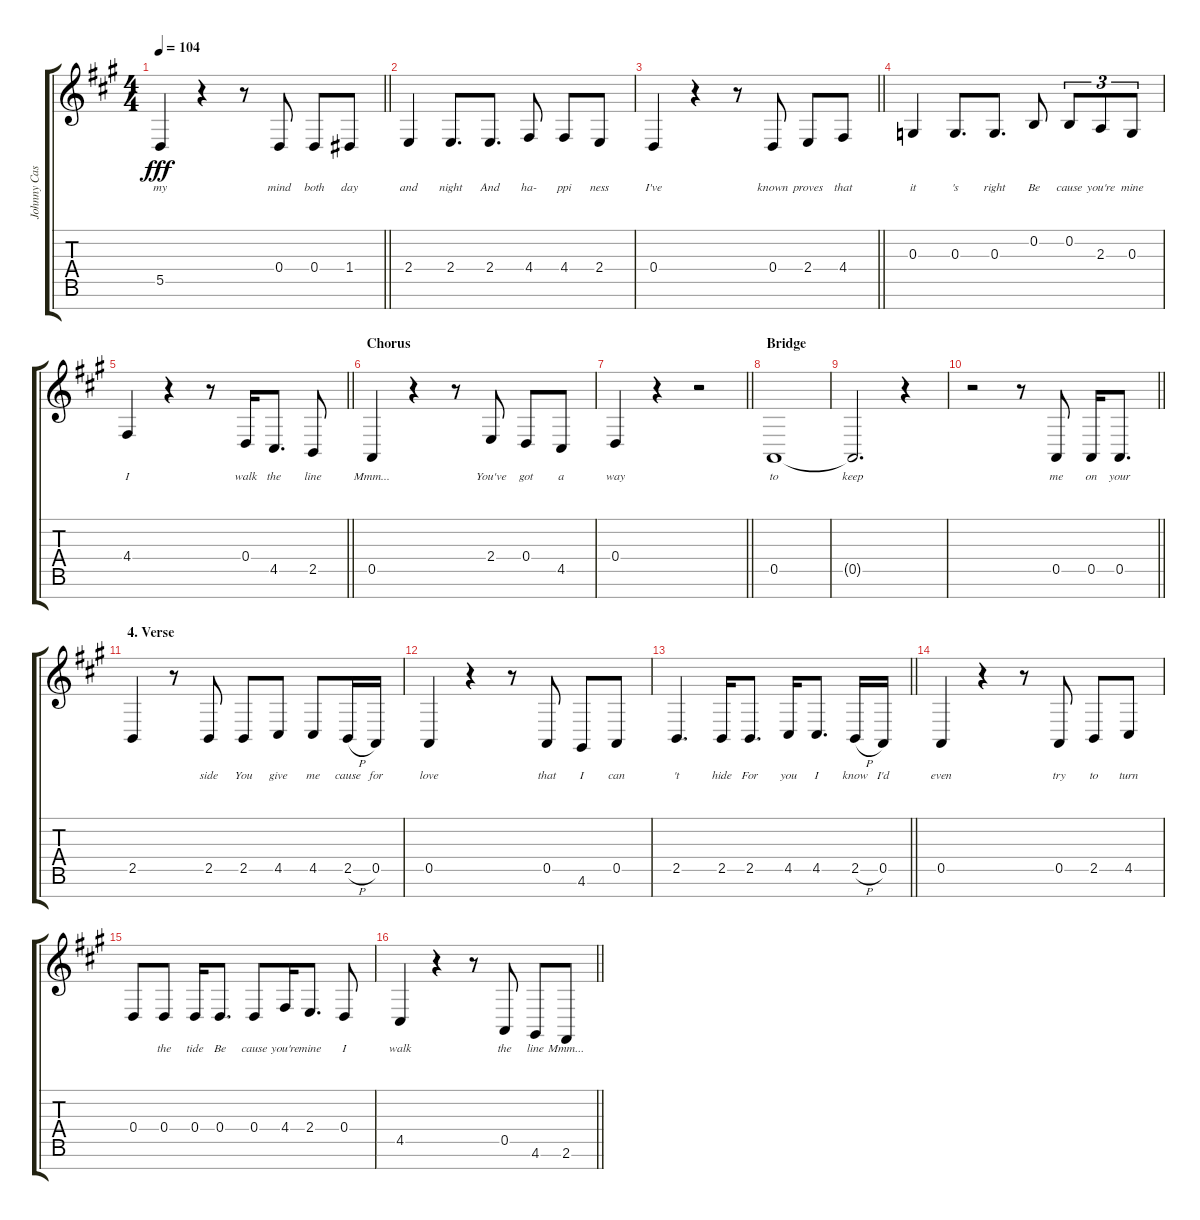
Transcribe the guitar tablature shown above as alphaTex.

\track ("Johnny Cash (Vocals)" "Johnny Cas") {mute instrument altosax}
\staff {score tabs}
\tuning (E4 B3 G3 D3 A2 E2 B1) {hide}
\ts (4 4)
\tempo 104
\clef g2
\barLineRight lightlight
\ks a
5.5.4{lyrics (0 "my") lyrics (1 "") lyrics (2 "") lyrics (3 "") lyrics (4 "") dy fff} r.4 r.8 0.4.8{lyrics (0 "mind") lyrics (1 "") lyrics (2 "") lyrics (3 "") lyrics (4 "")} 0.4.8{lyrics (0 "both") lyrics (1 "") lyrics (2 "") lyrics (3 "") lyrics (4 "")} 1.4.8{lyrics (0 "day") lyrics (1 "") lyrics (2 "") lyrics (3 "") lyrics (4 "")} |
2.4.4{lyrics (0 "and") lyrics (1 "") lyrics (2 "") lyrics (3 "") lyrics (4 "")} 2.4.8{d lyrics (0 "night") lyrics (1 "") lyrics (2 "") lyrics (3 "") lyrics (4 "")} 2.4.8{d lyrics (0 "And") lyrics (1 "") lyrics (2 "") lyrics (3 "") lyrics (4 "")} 4.4.8{lyrics (0 "ha-") lyrics (1 "") lyrics (2 "") lyrics (3 "") lyrics (4 "")} 4.4.8{lyrics (0 "ppi") lyrics (1 "") lyrics (2 "") lyrics (3 "") lyrics (4 "")} 2.4.8{lyrics (0 "ness") lyrics (1 "") lyrics (2 "") lyrics (3 "") lyrics (4 "")} |
\barLineRight lightlight
0.4.4{lyrics (0 "I've") lyrics (1 "") lyrics (2 "") lyrics (3 "") lyrics (4 "")} r.4 r.8 0.4.8{lyrics (0 "known") lyrics (1 "") lyrics (2 "") lyrics (3 "") lyrics (4 "")} 2.4.8{lyrics (0 "proves") lyrics (1 "") lyrics (2 "") lyrics (3 "") lyrics (4 "")} 4.4.8{lyrics (0 "that") lyrics (1 "") lyrics (2 "") lyrics (3 "") lyrics (4 "")} |
0.3.4{lyrics (0 "it") lyrics (1 "") lyrics (2 "") lyrics (3 "") lyrics (4 "")} 0.3.8{d lyrics (0 "'s") lyrics (1 "") lyrics (2 "") lyrics (3 "") lyrics (4 "")} 0.3.8{d lyrics (0 "right") lyrics (1 "") lyrics (2 "") lyrics (3 "") lyrics (4 "")} 0.2.8{lyrics (0 "Be") lyrics (1 "") lyrics (2 "") lyrics (3 "") lyrics (4 "")} 0.2.8{tu (3 2) lyrics (0 "cause") lyrics (1 "") lyrics (2 "") lyrics (3 "") lyrics (4 "")} 2.3.8{tu (3 2) lyrics (0 "you're") lyrics (1 "") lyrics (2 "") lyrics (3 "") lyrics (4 "")} 0.3.8{tu (3 2) lyrics (0 "mine") lyrics (1 "") lyrics (2 "") lyrics (3 "") lyrics (4 "")} |
\barLineRight lightlight
4.4.4{lyrics (0 "I") lyrics (1 "") lyrics (2 "") lyrics (3 "") lyrics (4 "")} r.4 r.8 0.4.16{lyrics (0 "walk") lyrics (1 "") lyrics (2 "") lyrics (3 "") lyrics (4 "")} 4.5.8{d lyrics (0 "the") lyrics (1 "") lyrics (2 "") lyrics (3 "") lyrics (4 "")} 2.5.8{lyrics (0 "line") lyrics (1 "") lyrics (2 "") lyrics (3 "") lyrics (4 "")} |
\section ("" "Chorus")
0.5.4{lyrics (0 "Mmm...") lyrics (1 "") lyrics (2 "") lyrics (3 "") lyrics (4 "")} r.4 r.8 2.4.8{lyrics (0 "You've") lyrics (1 "") lyrics (2 "") lyrics (3 "") lyrics (4 "")} 0.4.8{lyrics (0 "got") lyrics (1 "") lyrics (2 "") lyrics (3 "") lyrics (4 "")} 4.5.8{lyrics (0 "a") lyrics (1 "") lyrics (2 "") lyrics (3 "") lyrics (4 "")} |
\barLineRight lightlight
0.4.4{lyrics (0 "way") lyrics (1 "") lyrics (2 "") lyrics (3 "") lyrics (4 "")} r.4 r.2 |
\section ("" "Bridge")
0.5.1{lyrics (0 "to") lyrics (1 "") lyrics (2 "") lyrics (3 "") lyrics (4 "")} |
0.5{t}.2{d lyrics (0 "keep") lyrics (1 "") lyrics (2 "") lyrics (3 "") lyrics (4 "")} r.4 |
\barLineRight lightlight
r.2 r.8 0.5.8{lyrics (0 "me") lyrics (1 "") lyrics (2 "") lyrics (3 "") lyrics (4 "")} 0.5.16{lyrics (0 "on") lyrics (1 "") lyrics (2 "") lyrics (3 "") lyrics (4 "")} 0.5.8{d lyrics (0 "your") lyrics (1 "") lyrics (2 "") lyrics (3 "") lyrics (4 "")} |
\section ("" "4. Verse")
2.5.4{lyrics (0 " ") lyrics (1 "") lyrics (2 "") lyrics (3 "") lyrics (4 "")} r.8 2.5.8{lyrics (0 "side") lyrics (1 "") lyrics (2 "") lyrics (3 "") lyrics (4 "")} 2.5.8{lyrics (0 "You") lyrics (1 "") lyrics (2 "") lyrics (3 "") lyrics (4 "")} 4.5.8{lyrics (0 "give") lyrics (1 "") lyrics (2 "") lyrics (3 "") lyrics (4 "")} 4.5.8{lyrics (0 "me") lyrics (1 "") lyrics (2 "") lyrics (3 "") lyrics (4 "")} 2.5{h}.16{lyrics (0 "cause") lyrics (1 "") lyrics (2 "") lyrics (3 "") lyrics (4 "")} 0.5.16{lyrics (0 "for") lyrics (1 "") lyrics (2 "") lyrics (3 "") lyrics (4 "")} |
0.5.4{lyrics (0 "love") lyrics (1 "") lyrics (2 "") lyrics (3 "") lyrics (4 "")} r.4 r.8 0.5.8{lyrics (0 "that") lyrics (1 "") lyrics (2 "") lyrics (3 "") lyrics (4 "")} 4.6.8{lyrics (0 "I") lyrics (1 "") lyrics (2 "") lyrics (3 "") lyrics (4 "")} 0.5.8{lyrics (0 "can") lyrics (1 "") lyrics (2 "") lyrics (3 "") lyrics (4 "")} |
\barLineRight lightlight
2.5.4{d lyrics (0 "'t") lyrics (1 "") lyrics (2 "") lyrics (3 "") lyrics (4 "")} 2.5.16{lyrics (0 "hide") lyrics (1 "") lyrics (2 "") lyrics (3 "") lyrics (4 "")} 2.5.8{d lyrics (0 "For") lyrics (1 "") lyrics (2 "") lyrics (3 "") lyrics (4 "")} 4.5.16{lyrics (0 "you") lyrics (1 "") lyrics (2 "") lyrics (3 "") lyrics (4 "")} 4.5.8{d lyrics (0 "I") lyrics (1 "") lyrics (2 "") lyrics (3 "") lyrics (4 "")} 2.5{h}.16{lyrics (0 "know") lyrics (1 "") lyrics (2 "") lyrics (3 "") lyrics (4 "")} 0.5.16{lyrics (0 "I'd") lyrics (1 "") lyrics (2 "") lyrics (3 "") lyrics (4 "")} |
0.5.4{lyrics (0 "even") lyrics (1 "") lyrics (2 "") lyrics (3 "") lyrics (4 "")} r.4 r.8 0.5.8{lyrics (0 "try") lyrics (1 "") lyrics (2 "") lyrics (3 "") lyrics (4 "")} 2.5.8{lyrics (0 "to") lyrics (1 "") lyrics (2 "") lyrics (3 "") lyrics (4 "")} 4.5.8{lyrics (0 "turn") lyrics (1 "") lyrics (2 "") lyrics (3 "") lyrics (4 "")} |
0.4.8{lyrics (0 " ") lyrics (1 "") lyrics (2 "") lyrics (3 "") lyrics (4 "")} 0.4.8{lyrics (0 "the") lyrics (1 "") lyrics (2 "") lyrics (3 "") lyrics (4 "")} 0.4.16{lyrics (0 "tide") lyrics (1 "") lyrics (2 "") lyrics (3 "") lyrics (4 "")} 0.4.8{d lyrics (0 "Be") lyrics (1 "") lyrics (2 "") lyrics (3 "") lyrics (4 "")} 0.4.8{lyrics (0 "cause") lyrics (1 "") lyrics (2 "") lyrics (3 "") lyrics (4 "")} 4.4.16{lyrics (0 "you're") lyrics (1 "") lyrics (2 "") lyrics (3 "") lyrics (4 "")} 2.4.8{d lyrics (0 "mine") lyrics (1 "") lyrics (2 "") lyrics (3 "") lyrics (4 "")} 0.4.8{lyrics (0 "I") lyrics (1 "") lyrics (2 "") lyrics (3 "") lyrics (4 "")} |
\barLineRight lightlight
4.5.4{lyrics (0 "walk") lyrics (1 "") lyrics (2 "") lyrics (3 "") lyrics (4 "")} r.4 r.8 0.5.8{lyrics (0 "the") lyrics (1 "") lyrics (2 "") lyrics (3 "") lyrics (4 "")} 4.6.8{lyrics (0 "line") lyrics (1 "") lyrics (2 "") lyrics (3 "") lyrics (4 "")} 2.6.8{lyrics (0 "Mmm...") lyrics (1 "") lyrics (2 "") lyrics (3 "") lyrics (4 "")}
